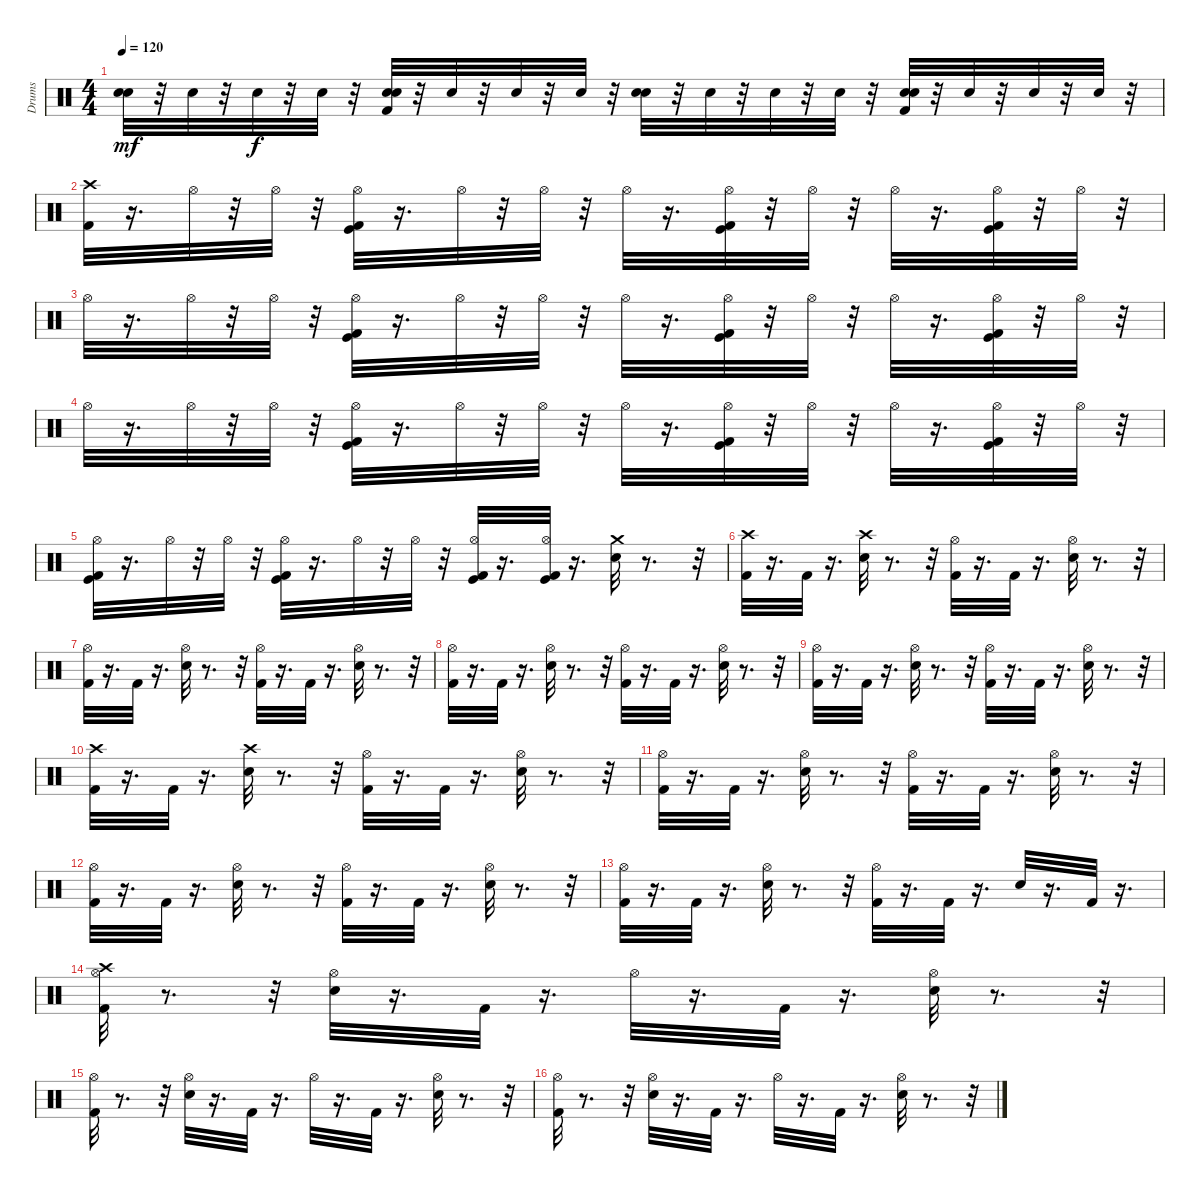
\track ("Drums" "Drums") {instrument percussion}
\staff {score}
\articulation defaults
\ts (4 4)
\tempo 120
\clef neutral
\ks c
("Electric Snare (hit)" "Snare (hit) 2").32{dy mf} r.32 "Snare (hit) 2".32 r.32 "Snare (hit) 2".32{dy f} r.32 "Snare (hit) 2".32 r.32 ("Kick (hit) 2" "Snare (hit) 2" "Electric Snare (hit)").32 r.32 "Snare (hit) 2".32 r.32 "Snare (hit) 2".32 r.32 "Snare (hit) 2".32 r.32 ("Electric Snare (hit)" "Snare (hit) 2").32 r.32 "Snare (hit) 2".32 r.32 "Snare (hit) 2".32 r.32 "Snare (hit) 2".32 r.32 ("Kick (hit) 2" "Snare (hit) 2" "Electric Snare (hit)").32 r.32 "Snare (hit) 2".32 r.32 "Snare (hit) 2".32 r.32 "Snare (hit) 2".32 r.32 |
("Kick (hit) 2" "Crash high (hit)").32 r.16{d} "Hi-Hat (open)".32 r.32 "Hi-Hat (open)".32 r.32 ("Hi-Hat (open)" "Kick (hit) 2" "Kick (hit)").32 r.16{d} "Hi-Hat (open)".32 r.32 "Hi-Hat (open)".32 r.32 "Hi-Hat (open)".32 r.16{d} ("Hi-Hat (open)" "Kick (hit) 2" "Kick (hit)").32 r.32 "Hi-Hat (open)".32 r.32 "Hi-Hat (open)".32 r.16{d} ("Hi-Hat (open)" "Kick (hit)" "Kick (hit) 2").32 r.32 "Hi-Hat (open)".32 r.32 |
"Hi-Hat (open)".32 r.16{d} "Hi-Hat (open)".32 r.32 "Hi-Hat (open)".32 r.32 ("Hi-Hat (open)" "Kick (hit) 2" "Kick (hit)").32 r.16{d} "Hi-Hat (open)".32 r.32 "Hi-Hat (open)".32 r.32 "Hi-Hat (open)".32 r.16{d} ("Hi-Hat (open)" "Kick (hit) 2" "Kick (hit)").32 r.32 "Hi-Hat (open)".32 r.32 "Hi-Hat (open)".32 r.16{d} ("Hi-Hat (open)" "Kick (hit)" "Kick (hit) 2").32 r.32 "Hi-Hat (open)".32 r.32 |
"Hi-Hat (open)".32 r.16{d} "Hi-Hat (open)".32 r.32 "Hi-Hat (open)".32 r.32 ("Hi-Hat (open)" "Kick (hit) 2" "Kick (hit)").32 r.16{d} "Hi-Hat (open)".32 r.32 "Hi-Hat (open)".32 r.32 "Hi-Hat (open)".32 r.16{d} ("Hi-Hat (open)" "Kick (hit) 2" "Kick (hit)").32 r.32 "Hi-Hat (open)".32 r.32 "Hi-Hat (open)".32 r.16{d} ("Hi-Hat (open)" "Kick (hit)" "Kick (hit) 2").32 r.32 "Hi-Hat (open)".32 r.32 |
("Kick (hit)" "Kick (hit) 2" "Hi-Hat (open)").32 r.16{d} "Hi-Hat (open)".32 r.32 "Hi-Hat (open)".32 r.32 ("Kick (hit)" "Kick (hit) 2" "Hi-Hat (open)").32 r.16{d} "Hi-Hat (open)".32 r.32 "Hi-Hat (open)".32 r.32 ("Kick (hit) 2" "Kick (hit)" "Hi-Hat (open)").32 r.16{d} ("Kick (hit)" "Kick (hit) 2" "Hi-Hat (open)").32 r.16{d} ("Crash medium (hit)" "Electric Snare (hit)").32 r.8{d} r.32 |
("Kick (hit) 2" "Crash high (hit)").32 r.16{d} "Kick (hit) 2".32 r.16{d} ("Electric Snare (hit)" "Crash high (hit)").32 r.8{d} r.32 ("Kick (hit) 2" "Hi-Hat (open)").32 r.16{d} "Kick (hit) 2".32 r.16{d} ("Electric Snare (hit)" "Hi-Hat (open)").32 r.8{d} r.32 |
("Kick (hit) 2" "Hi-Hat (open)").32 r.16{d} "Kick (hit) 2".32 r.16{d} ("Electric Snare (hit)" "Hi-Hat (open)").32 r.8{d} r.32 ("Kick (hit) 2" "Hi-Hat (open)").32 r.16{d} "Kick (hit) 2".32 r.16{d} ("Electric Snare (hit)" "Hi-Hat (open)").32 r.8{d} r.32 |
("Kick (hit) 2" "Hi-Hat (open)").32 r.16{d} "Kick (hit) 2".32 r.16{d} ("Electric Snare (hit)" "Hi-Hat (open)").32 r.8{d} r.32 ("Kick (hit) 2" "Hi-Hat (open)").32 r.16{d} "Kick (hit) 2".32 r.16{d} ("Electric Snare (hit)" "Hi-Hat (open)").32 r.8{d} r.32 |
("Kick (hit) 2" "Hi-Hat (open)").32 r.16{d} "Kick (hit) 2".32 r.16{d} ("Electric Snare (hit)" "Hi-Hat (open)").32 r.8{d} r.32 ("Kick (hit) 2" "Hi-Hat (open)").32 r.16{d} "Kick (hit) 2".32 r.16{d} ("Electric Snare (hit)" "Hi-Hat (open)").32 r.8{d} r.32 |
("Kick (hit) 2" "Crash high (hit)").32 r.16{d} "Kick (hit) 2".32 r.16{d} ("Electric Snare (hit)" "Crash high (hit)").32 r.8{d} r.32 ("Kick (hit) 2" "Hi-Hat (open)").32 r.16{d} "Kick (hit) 2".32 r.16{d} ("Electric Snare (hit)" "Hi-Hat (open)").32 r.8{d} r.32 |
("Kick (hit) 2" "Hi-Hat (open)").32 r.16{d} "Kick (hit) 2".32 r.16{d} ("Electric Snare (hit)" "Hi-Hat (open)").32 r.8{d} r.32 ("Kick (hit) 2" "Hi-Hat (open)").32 r.16{d} "Kick (hit) 2".32 r.16{d} ("Electric Snare (hit)" "Hi-Hat (open)").32 r.8{d} r.32 |
("Kick (hit) 2" "Hi-Hat (open)").32 r.16{d} "Kick (hit) 2".32 r.16{d} ("Electric Snare (hit)" "Hi-Hat (open)").32 r.8{d} r.32 ("Kick (hit) 2" "Hi-Hat (open)").32 r.16{d} "Kick (hit) 2".32 r.16{d} ("Electric Snare (hit)" "Hi-Hat (open)").32 r.8{d} r.32 |
("Kick (hit) 2" "Hi-Hat (open)").32 r.16{d} "Kick (hit) 2".32 r.16{d} ("Electric Snare (hit)" "Hi-Hat (open)").32 r.8{d} r.32 ("Kick (hit) 2" "Hi-Hat (open)").32 r.16{d} "Kick (hit) 2".32 r.16{d} "Electric Snare (hit)".32 r.16{d} "Kick (hit) 2".32 r.16{d} |
("Crash high (hit)" "Hi-Hat (open)" "Kick (hit) 2").32 r.8{d} r.32 ("Electric Snare (hit)" "Hi-Hat (open)").32 r.16{d} "Kick (hit) 2".32 r.16{d} "Hi-Hat (open)".32 r.16{d} "Kick (hit) 2".32 r.16{d} ("Electric Snare (hit)" "Hi-Hat (open)").32 r.8{d} r.32 |
("Hi-Hat (open)" "Kick (hit) 2").32 r.8{d} r.32 ("Electric Snare (hit)" "Hi-Hat (open)").32 r.16{d} "Kick (hit) 2".32 r.16{d} "Hi-Hat (open)".32 r.16{d} "Kick (hit) 2".32 r.16{d} ("Electric Snare (hit)" "Hi-Hat (open)").32 r.8{d} r.32 |
("Hi-Hat (open)" "Kick (hit) 2").32 r.8{d} r.32 ("Electric Snare (hit)" "Hi-Hat (open)").32 r.16{d} "Kick (hit) 2".32 r.16{d} "Hi-Hat (open)".32 r.16{d} "Kick (hit) 2".32 r.16{d} ("Electric Snare (hit)" "Hi-Hat (open)").32 r.8{d} r.32
